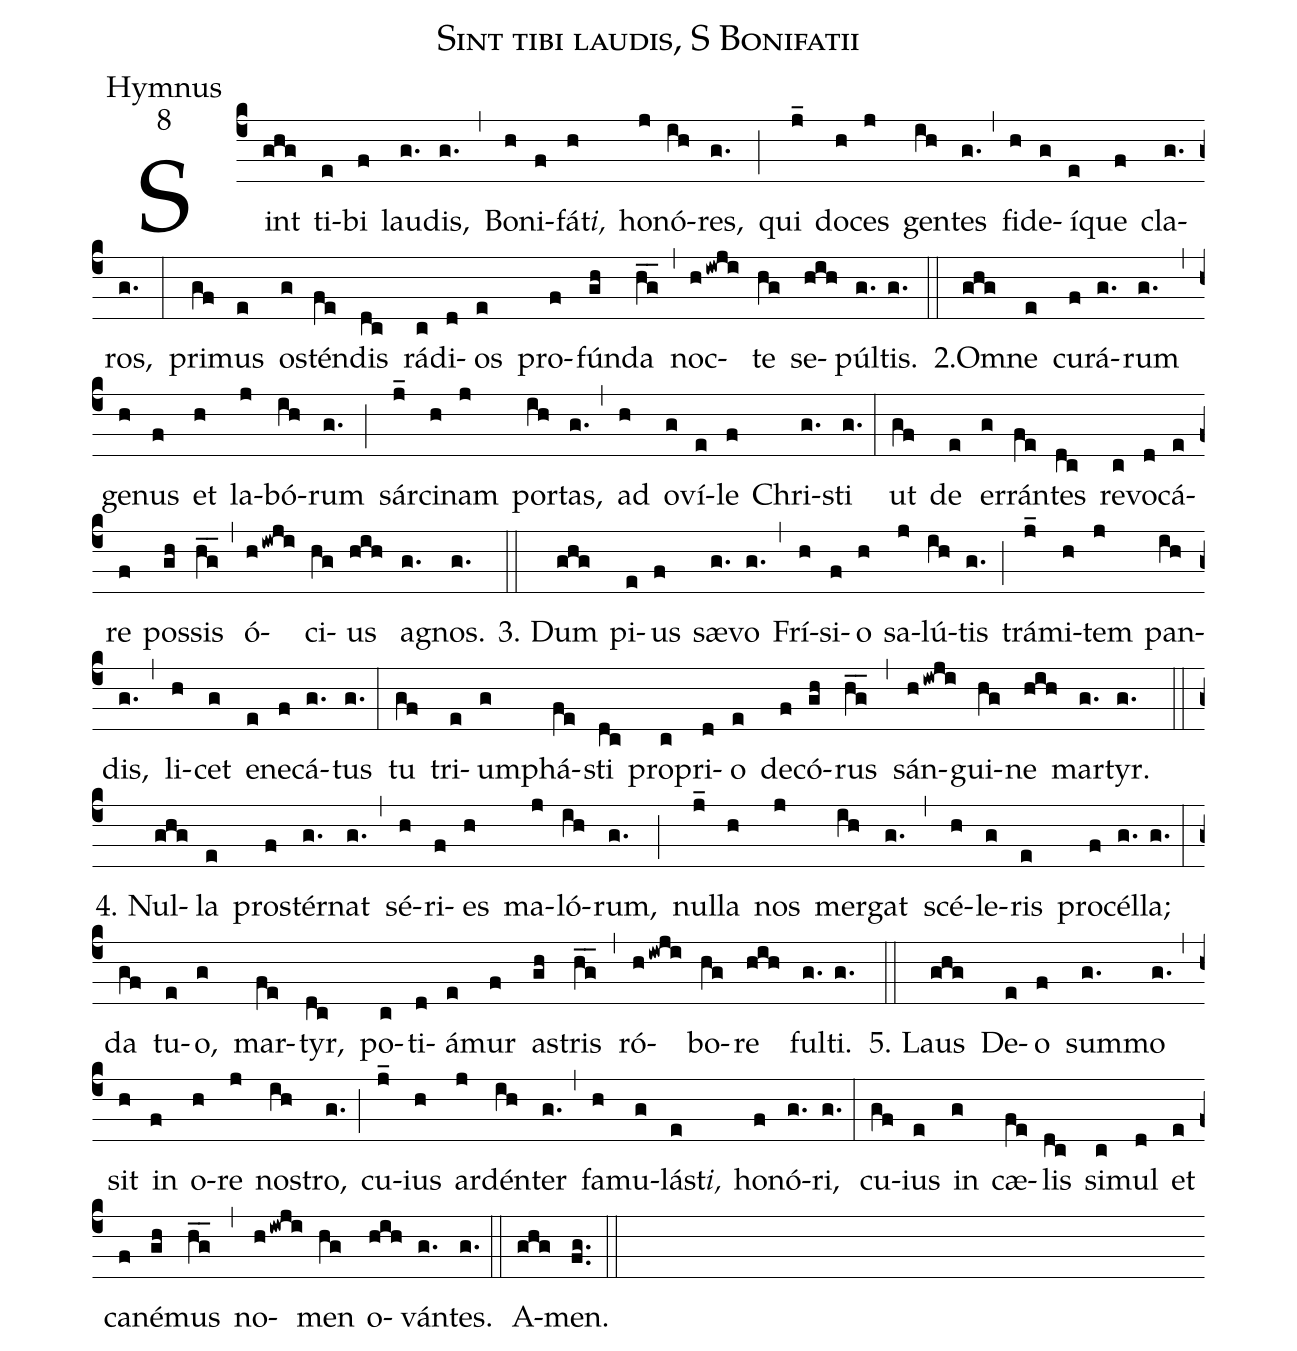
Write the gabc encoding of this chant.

name:Sint tibi laudis, S Bonifatii;
office-part:Hymnus;
mode:8;
%%
(c4)Sint(ghg) ti(e)bi(f) lau(g.)dis,(g.) (,) Bo(h)ni(f)fát<i>i,</i>(h) ho(j)nó(ih)res,(g.) (;)
qui(j_) do(h)ces(j) gen(ih)tes(g.) (,) fi(h)de(g)í(e)que(f) cla(g.)ros,(g.) (:)
pri(gf)mus(e) os(g)tén(fe)dis(dc) rá(c)di(d)os(e) pro(f)fún(gh)da(hg__) (,)
noc(hiwji)te(hg) se(hih)púl(g.)tis.(g.) (::)
2.Om(ghg)ne(e) cu(f)rá(g.)rum(g.) (,) ge(h)nus(f) et(h) la(j)bó(ih)rum(g.) (;)
sár(j_)ci(h)nam(j) por(ih)tas,(g.) (,) ad(h) o(g)ví(e)le(f) Chri(g.)sti(g.) (:)
ut(gf) de(e) er(g)rán(fe)tes(dc) re(c)vo(d)cá(e)re(f) pos(gh)sis(hg__) (,)
ó(hiwji)ci(hg)us(hih) a(g.)gnos.(g.) (::)
3. Dum(ghg) pi(e)us(f) sæ(g.)vo(g.) (,) Frí(h)si(f)o(h) sa(j)lú(ih)tis(g.) (;)
trá(j_)mi(h)tem(j) pan(ih)dis,(g.) (,) li(h)cet(g) e(e)ne(f)cá(g.)tus(g.) (:)
tu(gf) tri(e)um(g)phá(fe)sti(dc) pro(c)pri(d)o(e) de(f)có(gh)rus(hg__) (,)
sán(hiwji)gui(hg)ne(hih) mar(g.)tyr.(g.) (::)
4. Nul(ghg)la(e) pros(f)tér(g.)nat(g.) (,) sé(h)ri(f)es(h) ma(j)ló(ih)rum,(g.) (;)
nul(j_)la(h) nos(j) mer(ih)gat(g.) (,) scé(h)le(g)ris(e) pro(f)cél(g.)la;(g.) (:)
da(gf) tu(e)o,(g) mar(fe)tyr,(dc) po(c)ti(d)á(e)mur(f) as(gh)tris(hg__) (,)
ró(hiwji)bo(hg)re(hih) ful(g.)ti.(g.) (::)
5. Laus(ghg) De(e)o(f) sum(g.)mo(g.) (,) sit(h) in(f) o(h)re(j) nos(ih)tro,(g.) (;)
cu(j_)ius(h) ar(j)dén(ih)ter(g.) (,) fa(h)mu(g)lást<i>i,</i>(e) ho(f)nó(g.)ri,(g.) (:)
cu(gf)ius(e) in(g) cæ(fe)lis(dc) si(c)mul(d) et(e) ca(f)né(gh)mus(hg__) (,)
no(hiwji)men(hg) o(hih)ván(g.)tes.(g.) (::) A(ghg)men.(f.g.) (::)
